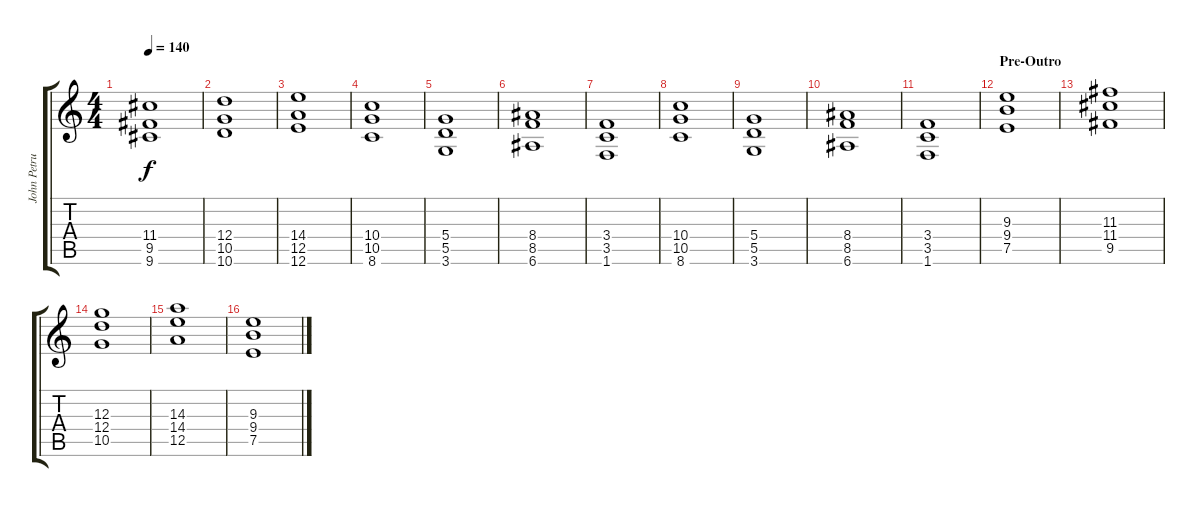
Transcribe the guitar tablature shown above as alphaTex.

\track ("John Petrucci Rythm/Fill Guitar" "John Petru") {instrument distortionguitar}
\staff {score tabs}
\tuning (E4 B3 G3 D3 A2 E2) {hide}
\ts (4 4)
\tempo 140
\clef g2
\ks c
(11.4 9.5 9.6).1{dy f} |
(12.4 10.5 10.6).1 |
(14.4 12.5 12.6).1 |
\section ("" "")
(10.4 10.5 8.6).1 |
(5.4 5.5 3.6).1 |
(8.4 8.5 6.6).1 |
(3.4 3.5 1.6).1 |
(10.4 10.5 8.6).1 |
(5.4 5.5 3.6).1 |
(8.4 8.5 6.6).1 |
(3.4 3.5 1.6).1 |
\section ("" "Pre-Outro")
(9.3 9.4 7.5).1 |
(11.3 11.4 9.5).1 |
(12.3 12.4 10.5).1 |
(14.3 14.4 12.5).1 |
(9.3 9.4 7.5).1
